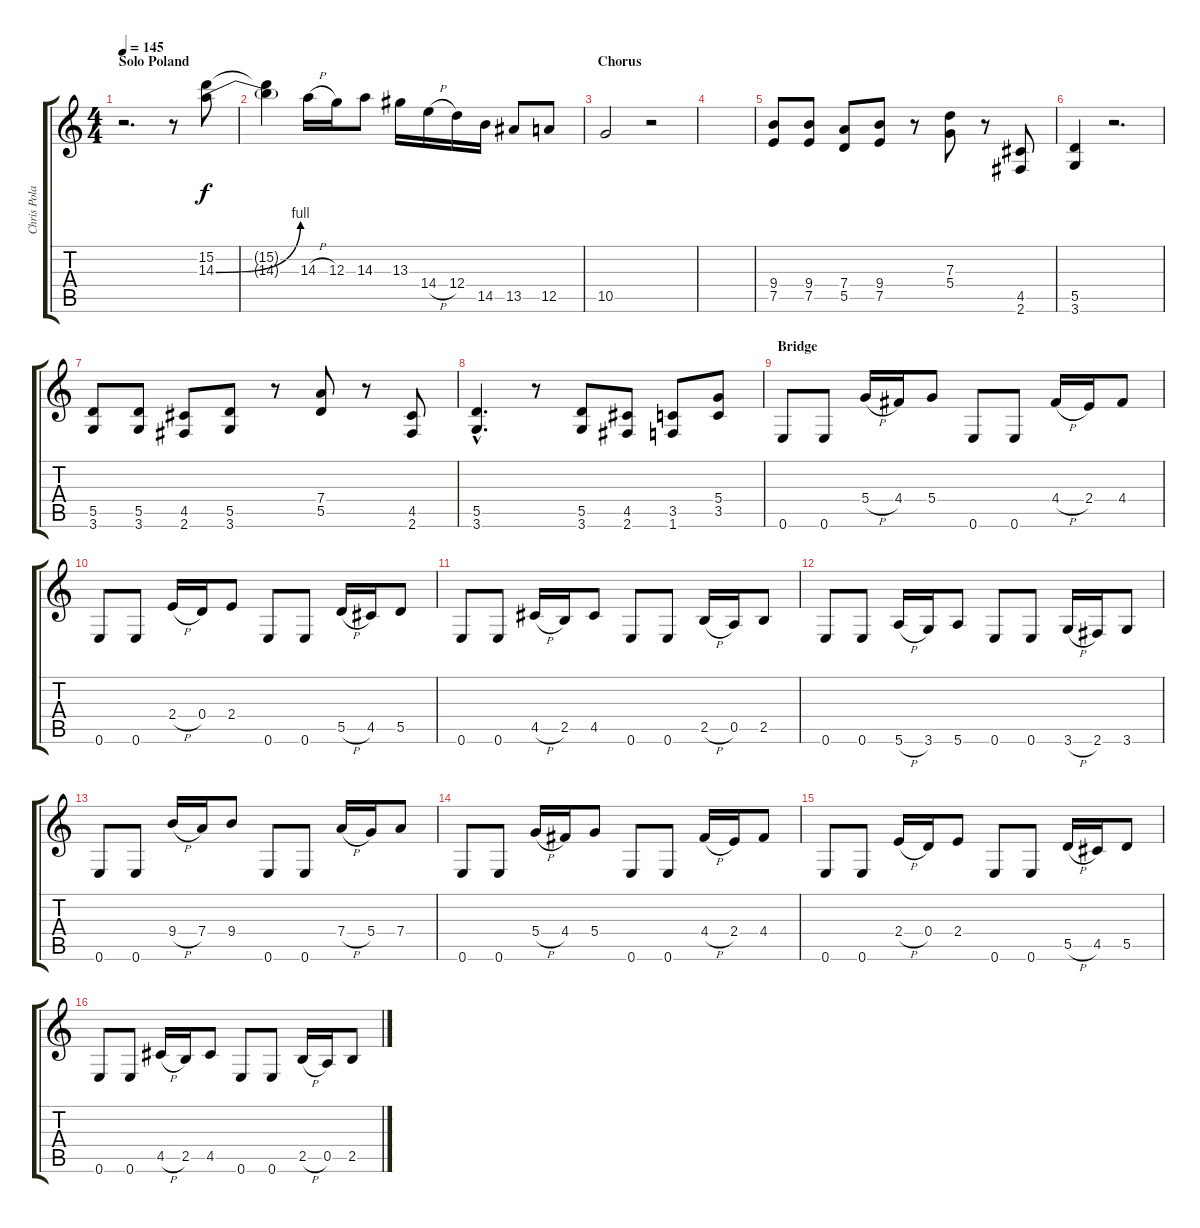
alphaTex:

\track ("Chris Poland (Guitar)" "Chris Pola") {instrument overdrivenguitar}
\staff {score tabs}
\tuning (E4 B3 G3 D3 A2 E2) {hide}
\ts (4 4)
\section ("" "Solo Poland")
\tempo 145
\clef g2
\ks c
r.2{d dy f} r.8 (15.2 14.3{be (bend 0 0 60 4)}).8 |
(15.2{t} 14.3{t}).4 14.3{h}.16 12.3.16 14.3.8 13.3.16 14.4{h}.16 12.4.16 14.5.16 13.5.8 12.5.8 |
\section ("" "Chorus")
10.5.2 r.2 |
|
(9.4 7.5).8 (9.4 7.5).8 (7.4 5.5).8 (9.4 7.5).8 r.8 (7.3 5.4).8 r.8 (4.5 2.6).8 |
(5.5 3.6).4 r.2{d} |
(5.5 3.6).8 (5.5 3.6).8 (4.5 2.6).8 (5.5 3.6).8 r.8 (7.4 5.5).8 r.8 (4.5 2.6).8 |
(5.5{hac} 3.6{hac}).4{d} r.8 (5.5 3.6).8 (4.5 2.6).8 (3.5 1.6).8 (5.4 3.5).8 |
\section ("" "Bridge")
0.6.8 0.6.8 5.4{h}.16 4.4.16 5.4.8 0.6.8 0.6.8 4.4{h}.16 2.4.16 4.4.8 |
0.6.8 0.6.8 2.4{h}.16 0.4.16 2.4.8 0.6.8 0.6.8 5.5{h}.16 4.5.16 5.5.8 |
0.6.8 0.6.8 4.5{h}.16 2.5.16 4.5.8 0.6.8 0.6.8 2.5{h}.16 0.5.16 2.5.8 |
0.6.8 0.6.8 5.6{h}.16 3.6.16 5.6.8 0.6.8 0.6.8 3.6{h}.16 2.6.16 3.6.8 |
0.6.8 0.6.8 9.4{h}.16 7.4.16 9.4.8 0.6.8 0.6.8 7.4{h}.16 5.4.16 7.4.8 |
0.6.8 0.6.8 5.4{h}.16 4.4.16 5.4.8 0.6.8 0.6.8 4.4{h}.16 2.4.16 4.4.8 |
0.6.8 0.6.8 2.4{h}.16 0.4.16 2.4.8 0.6.8 0.6.8 5.5{h}.16 4.5.16 5.5.8 |
0.6.8 0.6.8 4.5{h}.16 2.5.16 4.5.8 0.6.8 0.6.8 2.5{h}.16 0.5.16 2.5.8
